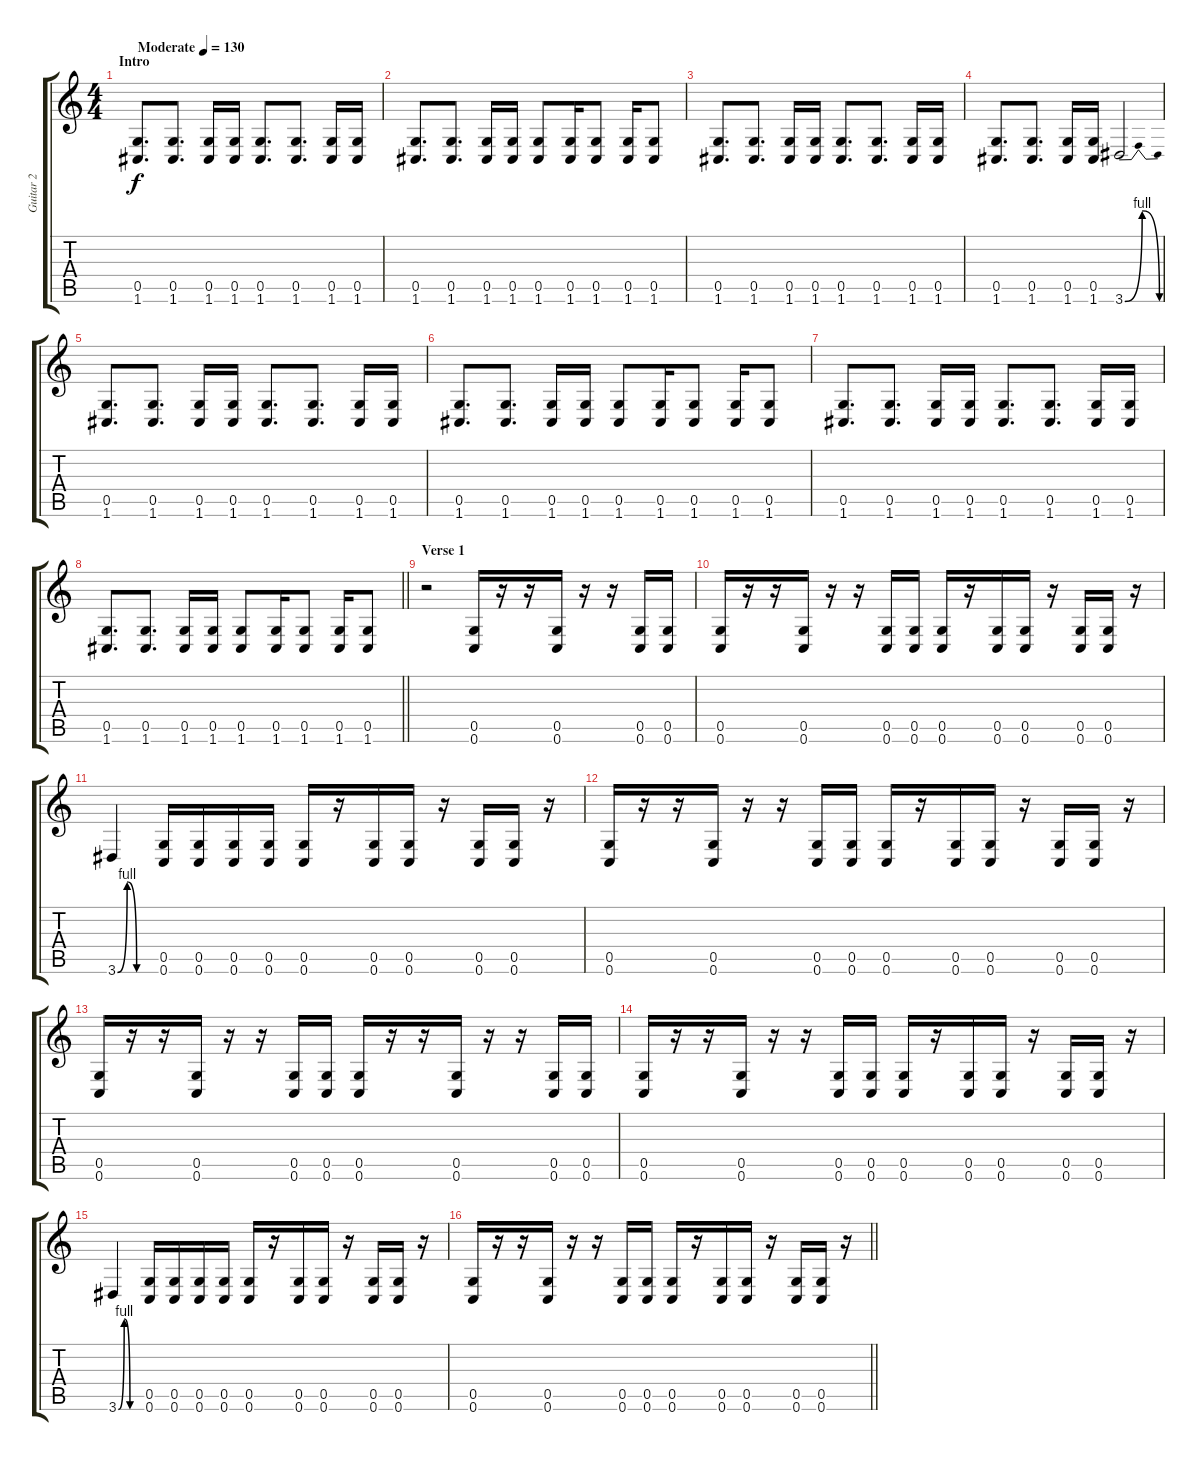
\track ("Guitar 2" "Guitar 2") {instrument distortionguitar}
\staff {score tabs}
\tuning (D4 A3 F3 C3 G2 C2) {hide}
\ts (4 4)
\section ("" "Intro")
\tempo (130 "Moderate")
\clef g2
\ks c
(0.5 1.6).8{d dy f instrument distortionguitar} (0.5 1.6).8{d} (0.5 1.6).16 (0.5 1.6).16 (0.5 1.6).8{d} (0.5 1.6).8{d} (0.5 1.6).16 (0.5 1.6).16 |
(0.5 1.6).8{d} (0.5 1.6).8{d} (0.5 1.6).16 (0.5 1.6).16 (0.5 1.6).8 (0.5 1.6).16 (0.5 1.6).8 (0.5 1.6).16 (0.5 1.6).8 |
(0.5 1.6).8{d} (0.5 1.6).8{d} (0.5 1.6).16 (0.5 1.6).16 (0.5 1.6).8{d} (0.5 1.6).8{d} (0.5 1.6).16 (0.5 1.6).16 |
(0.5 1.6).8{d} (0.5 1.6).8{d} (0.5 1.6).16 (0.5 1.6).16 3.6{be (bendrelease 0 0 5 4 5 4 60 0)}.2 |
(0.5 1.6).8{d} (0.5 1.6).8{d} (0.5 1.6).16 (0.5 1.6).16 (0.5 1.6).8{d} (0.5 1.6).8{d} (0.5 1.6).16 (0.5 1.6).16 |
(0.5 1.6).8{d} (0.5 1.6).8{d} (0.5 1.6).16 (0.5 1.6).16 (0.5 1.6).8 (0.5 1.6).16 (0.5 1.6).8 (0.5 1.6).16 (0.5 1.6).8 |
(0.5 1.6).8{d} (0.5 1.6).8{d} (0.5 1.6).16 (0.5 1.6).16 (0.5 1.6).8{d} (0.5 1.6).8{d} (0.5 1.6).16 (0.5 1.6).16 |
\barLineRight lightlight
(0.5 1.6).8{d} (0.5 1.6).8{d} (0.5 1.6).16 (0.5 1.6).16 (0.5 1.6).8 (0.5 1.6).16 (0.5 1.6).8 (0.5 1.6).16 (0.5 1.6).8 |
\section ("" "Verse 1")
r.2 (0.5 0.6).16 r.16 r.16 (0.5 0.6).16 r.16 r.16 (0.5 0.6).16 (0.5 0.6).16 |
(0.5 0.6).16 r.16 r.16 (0.5 0.6).16 r.16 r.16 (0.5 0.6).16 (0.5 0.6).16 (0.5 0.6).16 r.16 (0.5 0.6).16 (0.5 0.6).16 r.16 (0.5 0.6).16 (0.5 0.6).16 r.16 |
3.6{be (custom 0 0 15 4 30 0 60 0)}.4 (0.5 0.6).16 (0.5 0.6).16 (0.5 0.6).16 (0.5 0.6).16 (0.5 0.6).16 r.16 (0.5 0.6).16 (0.5 0.6).16 r.16 (0.5 0.6).16 (0.5 0.6).16 r.16 |
(0.5 0.6).16 r.16 r.16 (0.5 0.6).16 r.16 r.16 (0.5 0.6).16 (0.5 0.6).16 (0.5 0.6).16 r.16 (0.5 0.6).16 (0.5 0.6).16 r.16 (0.5 0.6).16 (0.5 0.6).16 r.16 |
(0.5 0.6).16 r.16 r.16 (0.5 0.6).16 r.16 r.16 (0.5 0.6).16 (0.5 0.6).16 (0.5 0.6).16 r.16 r.16 (0.5 0.6).16 r.16 r.16 (0.5 0.6).16 (0.5 0.6).16 |
(0.5 0.6).16 r.16 r.16 (0.5 0.6).16 r.16 r.16 (0.5 0.6).16 (0.5 0.6).16 (0.5 0.6).16 r.16 (0.5 0.6).16 (0.5 0.6).16 r.16 (0.5 0.6).16 (0.5 0.6).16 r.16 |
3.6{be (custom 0 0 15 4 30 0 60 0)}.4 (0.5 0.6).16 (0.5 0.6).16 (0.5 0.6).16 (0.5 0.6).16 (0.5 0.6).16 r.16 (0.5 0.6).16 (0.5 0.6).16 r.16 (0.5 0.6).16 (0.5 0.6).16 r.16 |
\barLineRight lightlight
(0.5 0.6).16 r.16 r.16 (0.5 0.6).16 r.16 r.16 (0.5 0.6).16 (0.5 0.6).16 (0.5 0.6).16 r.16 (0.5 0.6).16 (0.5 0.6).16 r.16 (0.5 0.6).16 (0.5 0.6).16 r.16
